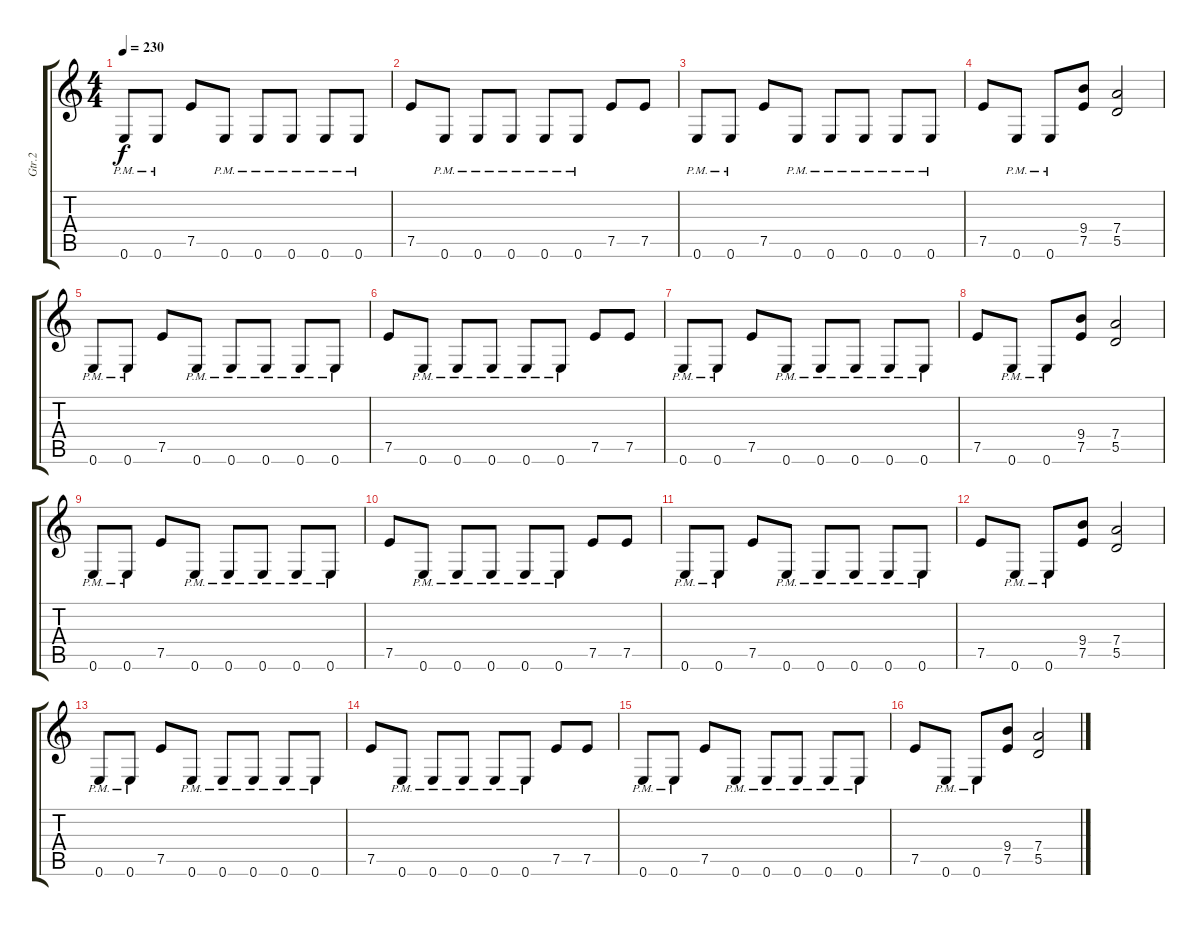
\track ("Gtr.2" "Gtr.2") {instrument distortionguitar}
\staff {score tabs}
\tuning (E4 B3 G3 D3 A2 E2) {hide}
\ts (4 4)
\tempo 230
\clef g2
\ks c
0.6{pm}.8{dy f} 0.6{pm}.8 7.5.8 0.6{pm}.8 0.6{pm}.8 0.6{pm}.8 0.6{pm}.8 0.6{pm}.8 |
7.5.8 0.6{pm}.8 0.6{pm}.8 0.6{pm}.8 0.6{pm}.8 0.6{pm}.8 7.5.8 7.5.8 |
0.6{pm}.8 0.6{pm}.8 7.5.8 0.6{pm}.8 0.6{pm}.8 0.6{pm}.8 0.6{pm}.8 0.6{pm}.8 |
7.5.8 0.6{pm}.8 0.6{pm}.8 (9.4 7.5).8 (7.4 5.5).2 |
0.6{pm}.8 0.6{pm}.8 7.5.8 0.6{pm}.8 0.6{pm}.8 0.6{pm}.8 0.6{pm}.8 0.6{pm}.8 |
7.5.8 0.6{pm}.8 0.6{pm}.8 0.6{pm}.8 0.6{pm}.8 0.6{pm}.8 7.5.8 7.5.8 |
0.6{pm}.8 0.6{pm}.8 7.5.8 0.6{pm}.8 0.6{pm}.8 0.6{pm}.8 0.6{pm}.8 0.6{pm}.8 |
7.5.8 0.6{pm}.8 0.6{pm}.8 (9.4 7.5).8 (7.4 5.5).2 |
0.6{pm}.8 0.6{pm}.8 7.5.8 0.6{pm}.8 0.6{pm}.8 0.6{pm}.8 0.6{pm}.8 0.6{pm}.8 |
7.5.8 0.6{pm}.8 0.6{pm}.8 0.6{pm}.8 0.6{pm}.8 0.6{pm}.8 7.5.8 7.5.8 |
0.6{pm}.8 0.6{pm}.8 7.5.8 0.6{pm}.8 0.6{pm}.8 0.6{pm}.8 0.6{pm}.8 0.6{pm}.8 |
7.5.8 0.6{pm}.8 0.6{pm}.8 (9.4 7.5).8 (7.4 5.5).2 |
0.6{pm}.8 0.6{pm}.8 7.5.8 0.6{pm}.8 0.6{pm}.8 0.6{pm}.8 0.6{pm}.8 0.6{pm}.8 |
7.5.8 0.6{pm}.8 0.6{pm}.8 0.6{pm}.8 0.6{pm}.8 0.6{pm}.8 7.5.8 7.5.8 |
0.6{pm}.8 0.6{pm}.8 7.5.8 0.6{pm}.8 0.6{pm}.8 0.6{pm}.8 0.6{pm}.8 0.6{pm}.8 |
7.5.8 0.6{pm}.8 0.6{pm}.8 (9.4 7.5).8 (7.4 5.5).2
